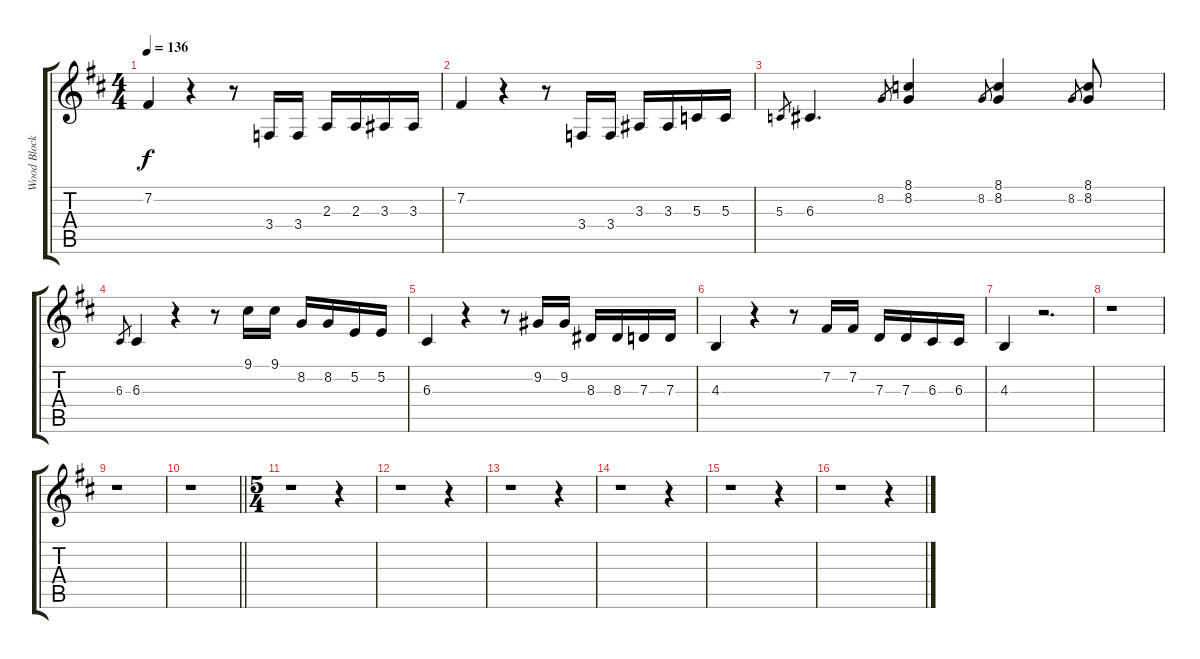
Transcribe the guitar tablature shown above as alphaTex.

\track ("Wood Blocks" "Wood Block") {instrument woodblock}
\staff {score tabs}
\tuning (E4 B3 G3 D3 A2 E2) {hide}
\ts (4 4)
\tempo 136
\clef g2
\ks d
7.2.4{dy f} r.4 r.8 3.4.16 3.4.16 2.3.16 2.3.16 3.3.16 3.3.16 |
7.2.4 r.4 r.8 3.4.16 3.4.16 3.3.16 3.3.16 5.3.16 5.3.16 |
5.3.8{gr} 6.3.4{d} 8.2.8{gr} (8.1 8.2).4 8.2.8{gr} (8.1 8.2).4 8.2.8{gr} (8.1 8.2).8 |
6.3.8{gr} 6.3.4 r.4 r.8 9.1.16 9.1.16 8.2.16 8.2.16 5.2.16 5.2.16 |
6.3.4 r.4 r.8 9.2.16 9.2.16 8.3.16 8.3.16 7.3.16 7.3.16 |
4.3.4 r.4 r.8 7.2.16 7.2.16 7.3.16 7.3.16 6.3.16 6.3.16 |
4.3.4 r.2{d} |
r.1 |
r.1 |
\barLineRight lightlight
r.1 |
\ts (5 4)
r.1 r.4 |
r.1 r.4 |
r.1 r.4 |
r.1 r.4 |
r.1 r.4 |
r.1 r.4
